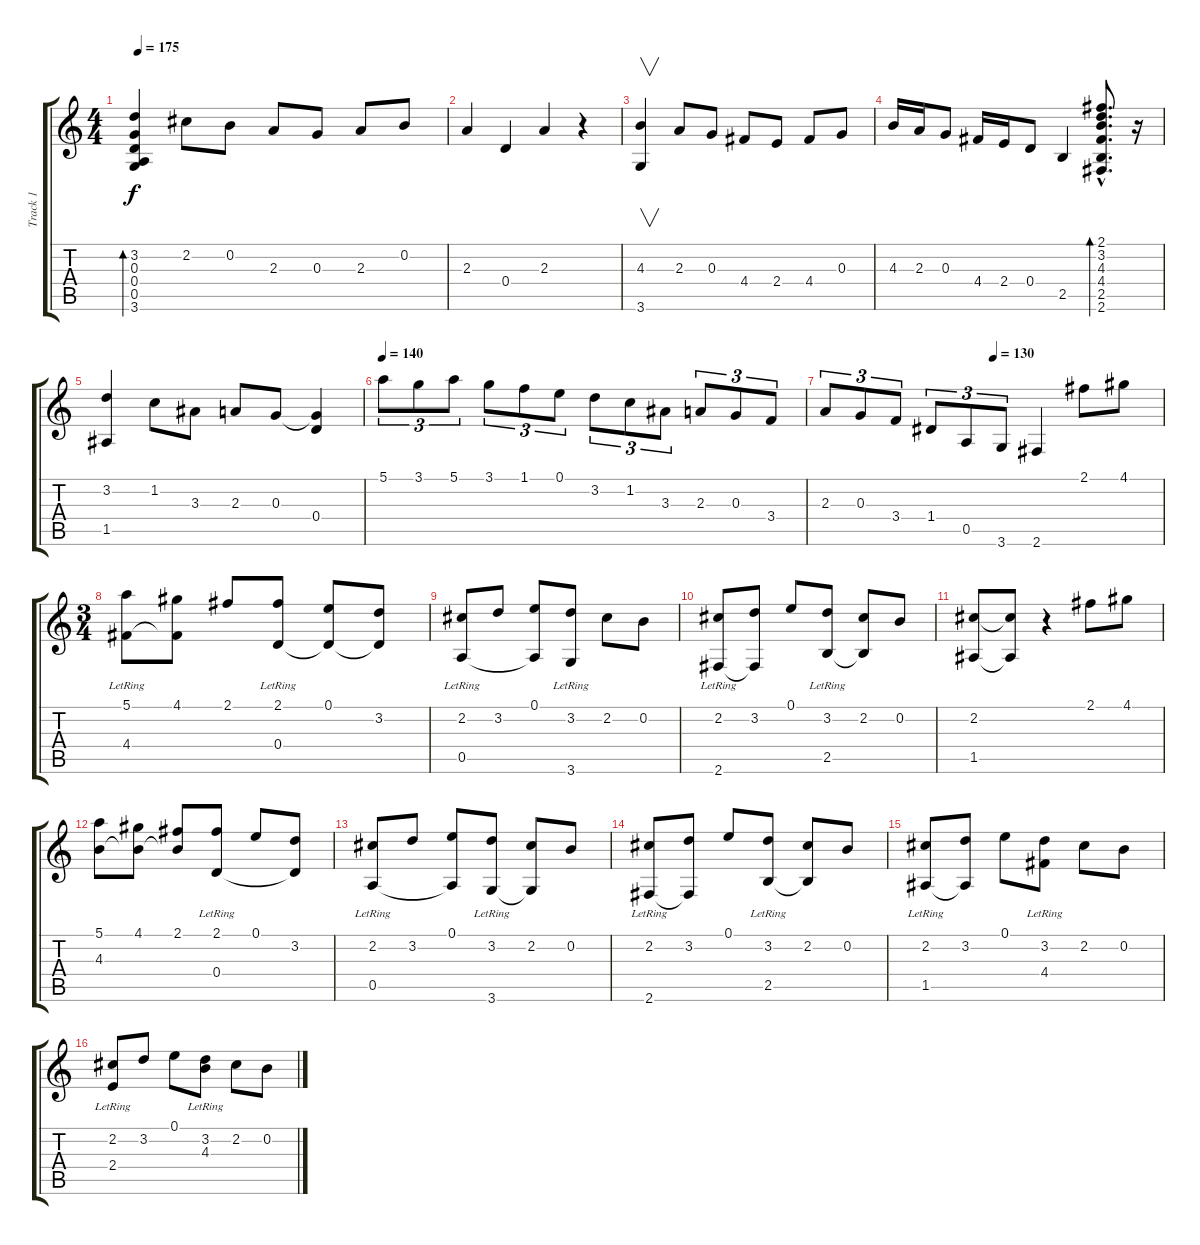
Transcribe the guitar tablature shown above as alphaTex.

\track ("Track 1" "Track 1") {instrument acousticguitarnylon}
\staff {score tabs}
\tuning (E4 B3 G3 D3 A2 E2) {hide}
\ts (4 4)
\tempo 175
\clef g2
\ks c
(3.2 0.3 0.4 0.5 3.6).4{bd 240 dy f} 2.2.8 0.2.8 2.3.8 0.3.8 2.3.8 0.2.8 |
2.3.4 0.4.4 2.3.4 r.4 |
(4.3 3.6).4{v} 2.3.8 0.3.8 4.4.8 2.4.8 4.4.8 0.3.8 |
4.3.16 2.3.16 0.3.8 4.4.16 2.4.16 0.4.8 2.5.4 (2.1{hac} 3.2{hac} 4.3{hac} 4.4{hac} 2.5{hac} 2.6{hac}).8{d bd 240} r.16 |
(3.2 1.5).4 1.2.8 3.3.8 2.3.8 0.3.8 (0.3{t} 0.4).4 |
\tempo 140
5.1.8{tu (3 2)} 3.1.8{tu (3 2)} 5.1.8{tu (3 2)} 3.1.8{tu (3 2)} 1.1.8{tu (3 2)} 0.1.8{tu (3 2)} 3.2.8{tu (3 2)} 1.2.8{tu (3 2)} 3.3.8{tu (3 2)} 2.3.8{tu (3 2)} 0.3.8{tu (3 2)} 3.4.8{tu (3 2)} |
\tempo (130 0.5)
2.3.8{tu (3 2)} 0.3.8{tu (3 2)} 3.4.8{tu (3 2)} 1.4.8{tu (3 2)} 0.5.8{tu (3 2)} 3.6.8{tu (3 2)} 2.6.4 2.1.8 4.1.8 |
\ts (3 4)
(5.1 4.4{lr}).8 (4.1 4.4{t}).8 2.1.8 (2.1 0.4{lr}).8 (0.1 0.4{t}).8 (3.2 0.4{t}).8 |
(2.2 0.5{lr}).8 3.2.8 (0.1 0.5{t}).8 (3.2 3.6{lr}).8 2.2.8 0.2.8 |
(2.2 2.6{lr}).8 (3.2 2.6{t}).8 0.1.8 (3.2 2.5{lr}).8 (2.2 2.5{t}).8 0.2.8 |
(2.2 1.5).8 (2.2{t} 1.5{t}).8 r.4 2.1.8 4.1.8 |
(5.1 4.3).8 (4.1 4.3{t}).8 (2.1 4.3{t}).8 (2.1 0.4{lr}).8 0.1.8 (3.2 0.4{t}).8 |
(2.2 0.5{lr}).8 3.2.8 (0.1 0.5{t}).8 (3.2 3.6{lr}).8 (2.2 3.6{t}).8 0.2.8 |
(2.2 2.6{lr}).8 (3.2 2.6{t}).8 0.1.8 (3.2 2.5{lr}).8 (2.2 2.5{t}).8 0.2.8 |
(2.2 1.5{lr}).8 (3.2 1.5{t}).8 0.1.8 (3.2 4.4{lr}).8 2.2.8 0.2.8 |
(2.2 2.4{lr}).8 3.2.8 0.1.8 (3.2 4.3{lr}).8 2.2.8 0.2.8
